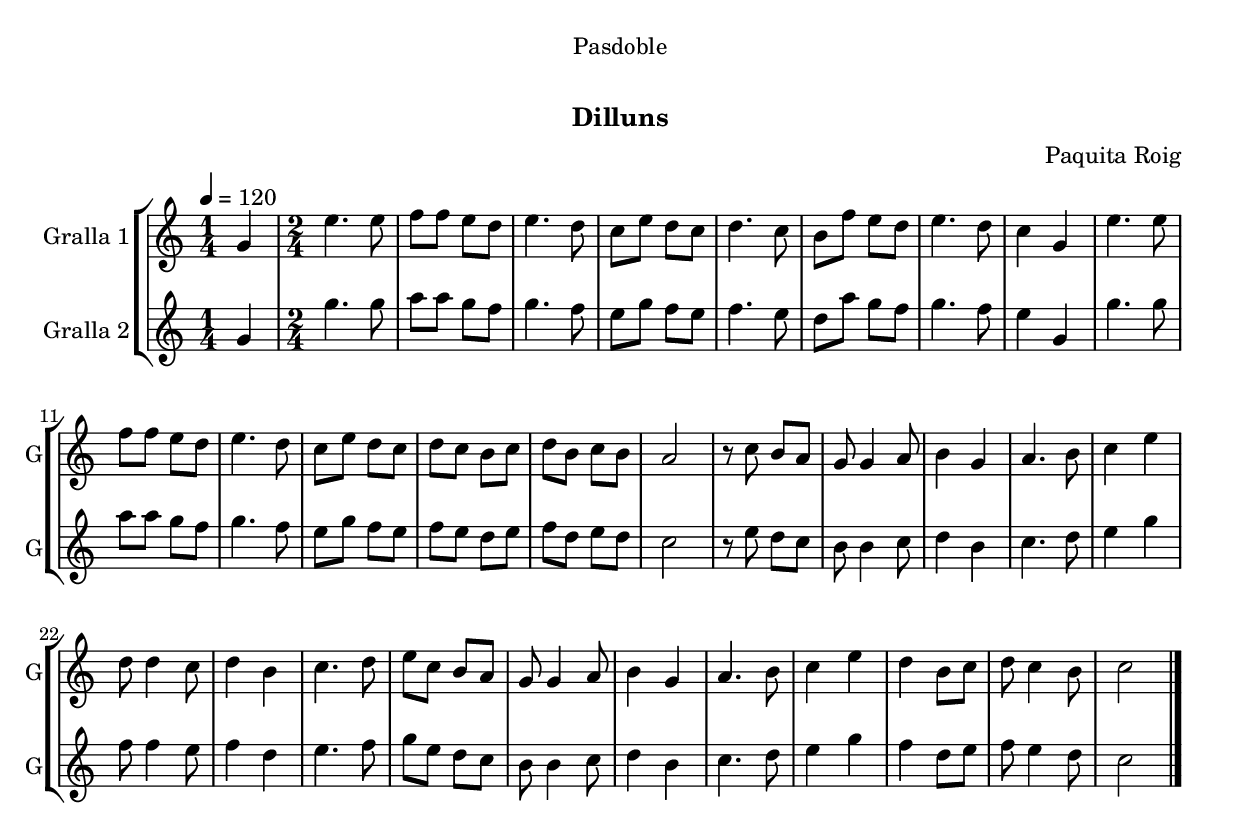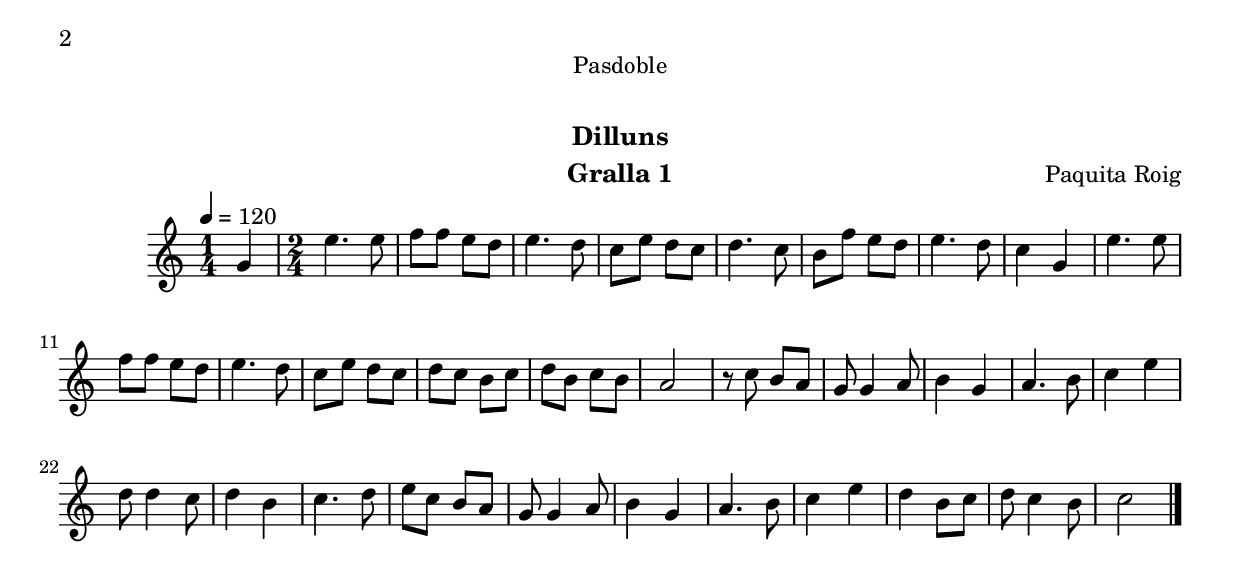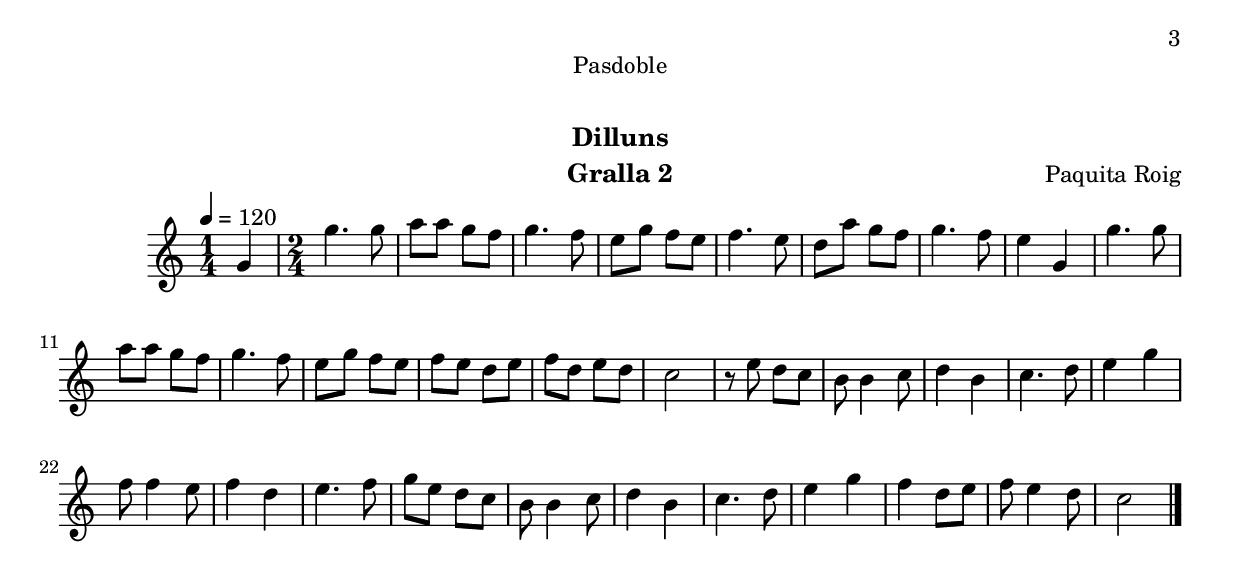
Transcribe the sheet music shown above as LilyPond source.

\version "2.22.1"

\header {
  dedication="Pasdoble"
  title="  "
  subtitle="Dilluns"
  subsubtitle=""
  poet=""
  meter=""
  piece=""
  composer="Paquita Roig"
  arranger=""
  opus=""
  instrument=""
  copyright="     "
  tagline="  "
}

liniaroAa =
\relative g'
{
  \tempo 4=120
  \clef treble
  \key c \major
  \time 1/4
  g4  |
  \time 2/4   e'4. e8  |
  f8 f e d  |
  e4. d8  |
  %05
  c8 e d c  |
  d4. c8  |
  b8 f' e d  |
  e4. d8  |
  c4 g  |
  %10
  e'4. e8  |
  f8 f e d  |
  e4. d8  |
  c8 e d c  |
  d8 c b c  |
  %15
  d8 b c b  |
  a2  |
  r8 c b a  |
  g8 g4 a8  |
  b4 g  |
  %20
  a4. b8  |
  c4 e  |
  d8 d4 c8  |
  d4 b  |
  c4. d8  |
  %25
  e8 c b a  |
  g8 g4 a8  |
  b4 g  |
  a4. b8  |
  c4 e  |
  %30
  d4 b8 c  |
  d8 c4 b8  |
  c2  \bar "|."
}

liniaroAb =
\relative g'
{
  \tempo 4=120
  \clef treble
  \key c \major
  \time 1/4
  g4  |
  \time 2/4   g'4. g8  |
  a8 a g f  |
  g4. f8  |
  %05
  e8 g f e  |
  f4. e8  |
  d8 a' g f  |
  g4. f8  |
  e4 g,  |
  %10
  g'4. g8  |
  a8 a g f  |
  g4. f8  |
  e8 g f e  |
  f8 e d e  |
  %15
  f8 d e d  |
  c2  |
  r8 e d c  |
  b8 b4 c8  |
  d4 b  |
  %20
  c4. d8  |
  e4 g  |
  f8 f4 e8  |
  f4 d  |
  e4. f8  |
  %25
  g8 e d c  |
  b8 b4 c8  |
  d4 b  |
  c4. d8  |
  e4 g  |
  %30
  f4 d8 e  |
  f8 e4 d8  |
  c2  \bar "|."
}

\bookpart {
  \score {
    \new StaffGroup {
      \override Score.RehearsalMark #'self-alignment-X = #LEFT
      <<
        \new Staff \with {instrumentName = #"Gralla 1" shortInstrumentName = #"G"} \liniaroAa
        \new Staff \with {instrumentName = #"Gralla 2" shortInstrumentName = #"G"} \liniaroAb
      >>
    }
    \layout {}
  }
  \score { \unfoldRepeats
    \new StaffGroup {
      \override Score.RehearsalMark #'self-alignment-X = #LEFT
      <<
        \new Staff \with {instrumentName = #"Gralla 1" shortInstrumentName = #"G"} \liniaroAa
        \new Staff \with {instrumentName = #"Gralla 2" shortInstrumentName = #"G"} \liniaroAb
      >>
    }
    \midi {}
  }
}

\bookpart {
  \header {instrument="Gralla 1"}
  \score {
    \new StaffGroup {
      \override Score.RehearsalMark #'self-alignment-X = #LEFT
      <<
        \new Staff \liniaroAa
      >>
    }
    \layout {}
  }
  \score { \unfoldRepeats
    \new StaffGroup {
      \override Score.RehearsalMark #'self-alignment-X = #LEFT
      <<
        \new Staff \liniaroAa
      >>
    }
    \midi {}
  }
}

\bookpart {
  \header {instrument="Gralla 2"}
  \score {
    \new StaffGroup {
      \override Score.RehearsalMark #'self-alignment-X = #LEFT
      <<
        \new Staff \liniaroAb
      >>
    }
    \layout {}
  }
  \score { \unfoldRepeats
    \new StaffGroup {
      \override Score.RehearsalMark #'self-alignment-X = #LEFT
      <<
        \new Staff \liniaroAb
      >>
    }
    \midi {}
  }
}

